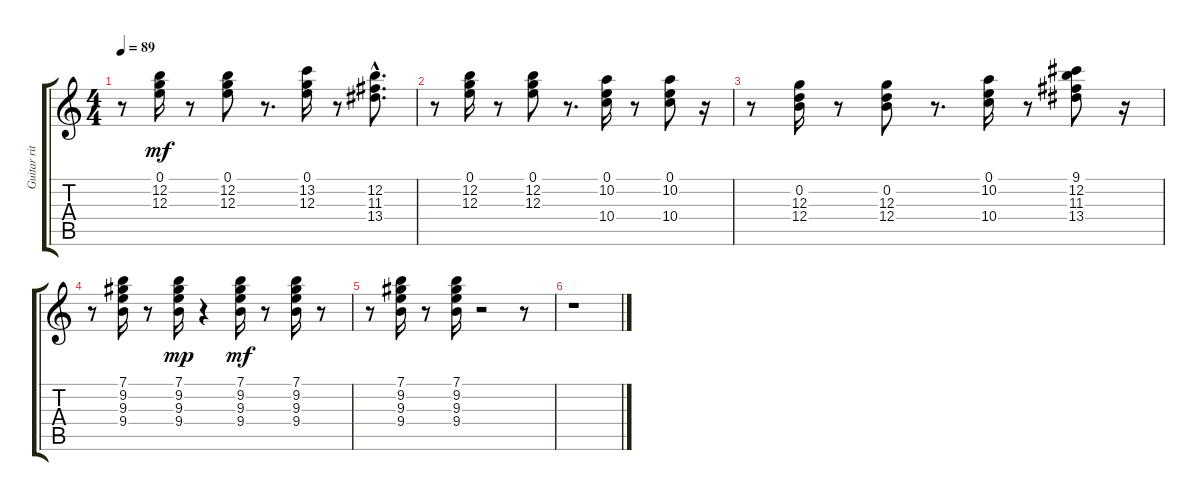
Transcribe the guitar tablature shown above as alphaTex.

\track ("Guitar ritmo" "Guitar rit") {instrument acousticguitarsteel}
\staff {score tabs}
\tuning (E4 B3 G3 D3 A2 E2) {hide}
\ts (4 4)
\tempo 89
\clef g2
\ks c
r.8{dy mp} (0.1 12.2 12.3).16{dy mf} r.8 (0.1 12.2 12.3).8 r.8{d} (0.1 13.2 12.3).16 r.8 (12.2 11.3{hac} 13.4).8{d} |
r.8 (0.1 12.2 12.3).16 r.8 (0.1 12.2 12.3).8 r.8{d} (0.1 10.2 10.4).16 r.8 (0.1 10.2 10.4).8 r.16 |
r.8 (0.2 12.3 12.4).16 r.8 (0.2 12.3 12.4).8 r.8{d} (0.1 10.2 10.4).16 r.8 (9.1 12.2 11.3 13.4).8 r.16 |
r.8 (7.1 9.2 9.3 9.4).16 r.8 (7.1 9.2 9.3 9.4).16{dy mp} r.4 (7.1 9.2 9.3 9.4).16{dy mf} r.8 (7.1 9.2 9.3 9.4).16 r.8 |
r.8 (7.1 9.2 9.3 9.4).16 r.8 (7.1 9.2 9.3 9.4).16 r.2 r.8 |
r.1
